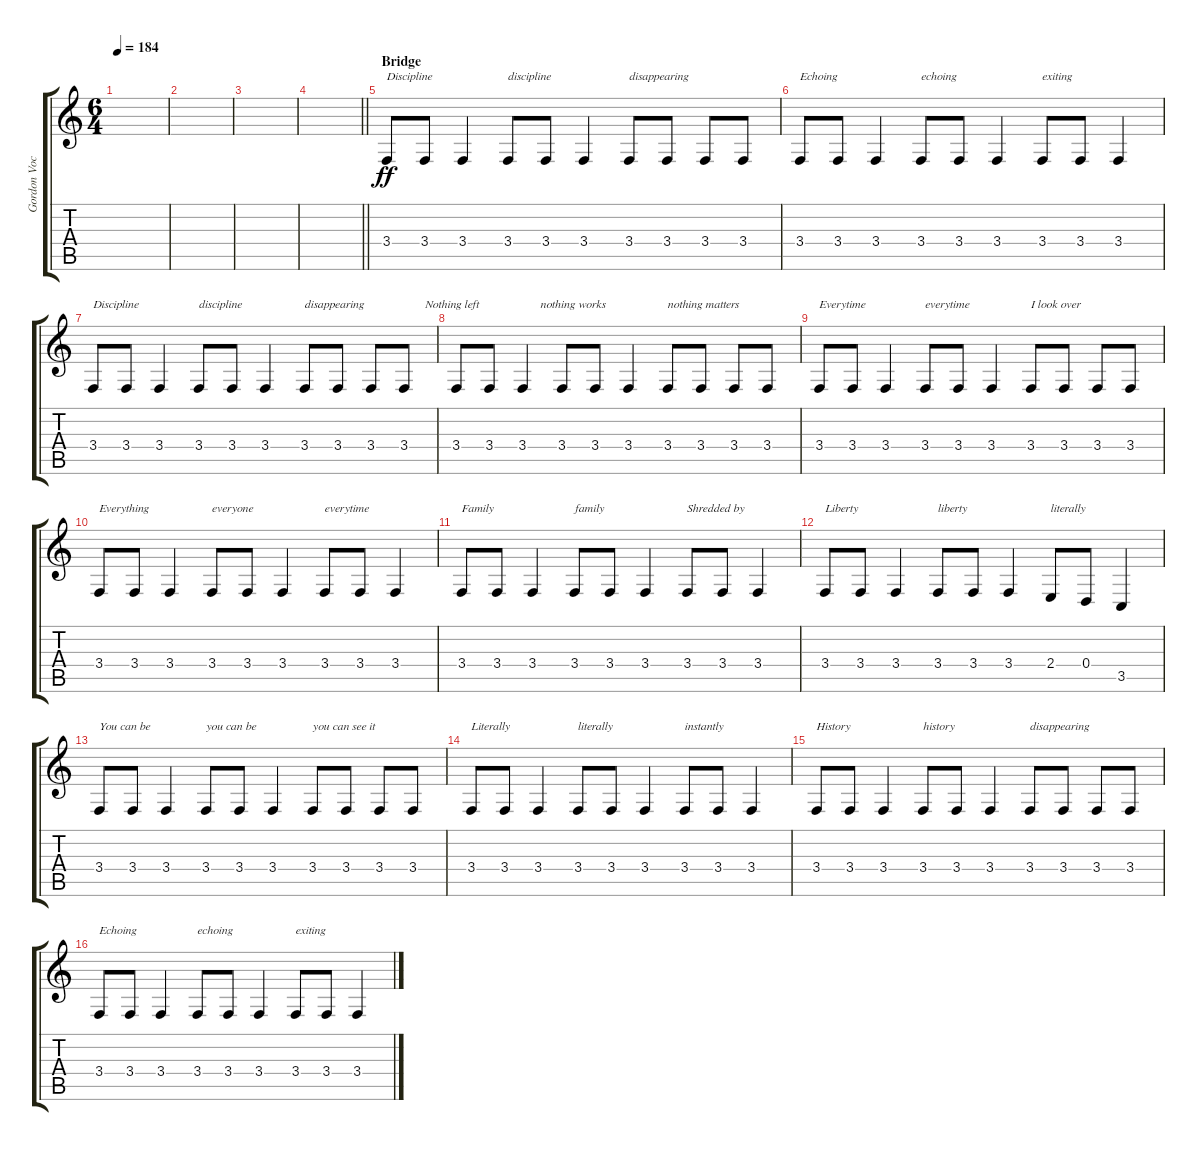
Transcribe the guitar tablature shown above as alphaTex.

\track ("Gordon Vocals" "Gordon Voc") {instrument choiraahs}
\staff {score tabs}
\tuning (E4 B3 G3 D3 A2 E2) {hide}
\ts (6 4)
\tempo 184
\clef g2
\ks c
|
|
|
\barLineRight lightlight
|
\section ("" "Bridge")
3.4.8{txt "Discipline" dy ff volume 14 instrument clarinet} 3.4.8 3.4.4 3.4.8{txt "discipline"} 3.4.8 3.4.4 3.4.8{txt "disappearing"} 3.4.8 3.4.8 3.4.8 |
3.4.8{txt "Echoing"} 3.4.8 3.4.4 3.4.8{txt "echoing"} 3.4.8 3.4.4 3.4.8{txt "exiting"} 3.4.8 3.4.4 |
3.4.8{txt "Discipline"} 3.4.8 3.4.4 3.4.8{txt "discipline"} 3.4.8 3.4.4 3.4.8{txt "disappearing"} 3.4.8 3.4.8 3.4.8{txt "       Nothing left"} |
3.4.8 3.4.8 3.4.4{txt "      nothing works"} 3.4.8 3.4.8 3.4.4 3.4.8{txt "nothing matters"} 3.4.8 3.4.8 3.4.8 |
3.4.8{txt "Everytime"} 3.4.8 3.4.4 3.4.8{txt "everytime"} 3.4.8 3.4.4 3.4.8{txt "I look over"} 3.4.8 3.4.8 3.4.8 |
3.4.8{txt "Everything"} 3.4.8 3.4.4 3.4.8{txt "everyone"} 3.4.8 3.4.4 3.4.8{txt "everytime"} 3.4.8 3.4.4 |
3.4.8{txt "Family"} 3.4.8 3.4.4 3.4.8{txt "family"} 3.4.8 3.4.4 3.4.8{txt "Shredded by"} 3.4.8 3.4.4 |
3.4.8{txt "Liberty"} 3.4.8 3.4.4 3.4.8{txt "liberty"} 3.4.8 3.4.4 2.4.8{txt "literally"} 0.4.8 3.5.4 |
3.4.8{txt "You can be"} 3.4.8 3.4.4 3.4.8{txt "you can be"} 3.4.8 3.4.4 3.4.8{txt "you can see it"} 3.4.8 3.4.8 3.4.8 |
3.4.8{txt "Literally"} 3.4.8 3.4.4 3.4.8{txt "literally"} 3.4.8 3.4.4 3.4.8{txt "instantly"} 3.4.8 3.4.4 |
3.4.8{txt "History"} 3.4.8 3.4.4 3.4.8{txt "history"} 3.4.8 3.4.4 3.4.8{txt "disappearing"} 3.4.8 3.4.8 3.4.8 |
3.4.8{txt "Echoing"} 3.4.8 3.4.4 3.4.8{txt "echoing"} 3.4.8 3.4.4 3.4.8{txt "exiting"} 3.4.8 3.4.4
